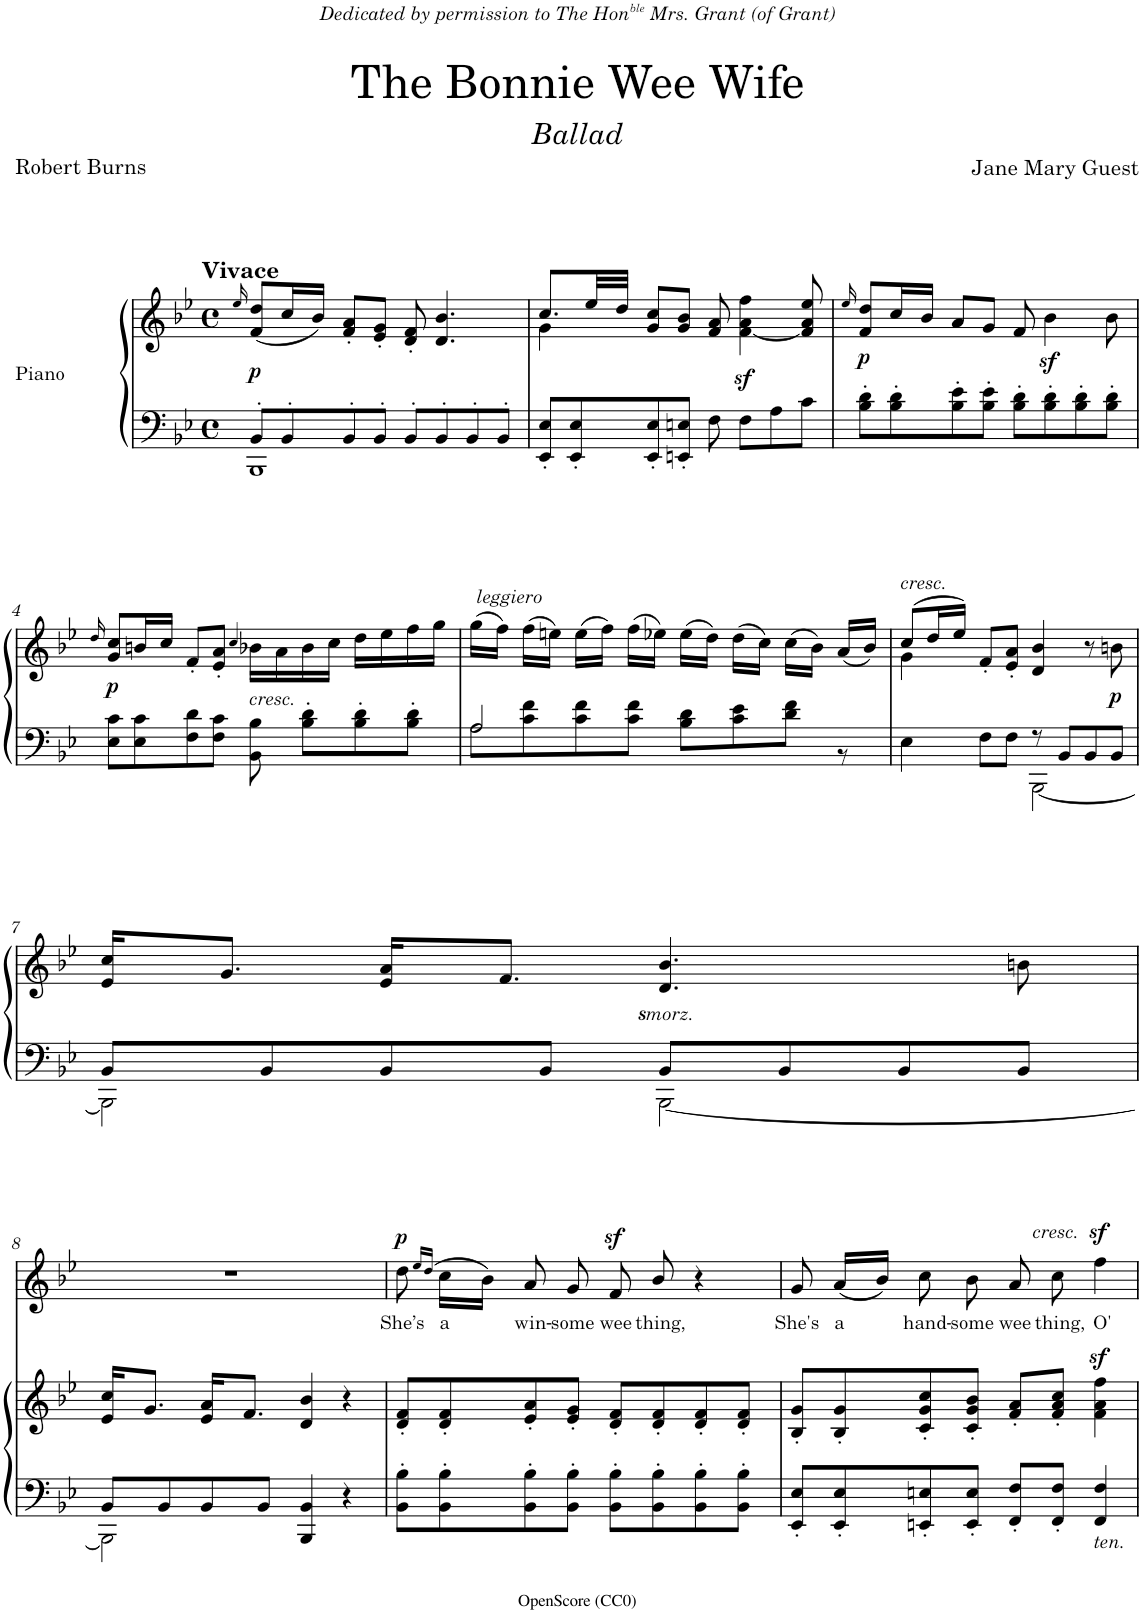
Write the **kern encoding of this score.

**kern	**kern	**dynam	**kern	**text	**dynam	**kern
*part3	*part3	*part3	*part2	*part2	*part2	*part1
*staff4	*staff3	*staff3/4	*staff2	*staff2	*staff2	*staff1
*I"Piano	*	*	*I"Voice	*	*	*I"Voice (cutaway)
*I'Pno	*	*	*	*	*	*
*	*	*	*	*	*	*stria5
*clefF4	*clefG2	*	*clefG2	*	*	*clefG2
*k[b-e-]	*k[b-e-]	*	*k[b-e-]	*	*	*k[b-e-]
*M4/4	*M4/4	*	*M4/4	*	*	*M4/4
*met(c)	*met(c)	*	*met(c)	*	*	*met(c)
=1	=1	=1	=1	=1	=1	=1
.	16qee-/	.	.	.	.	.
*^	*	*	*	*	*	*
!	!	!	!	!	!	!	!LO:TX:a:B:t=Vivace
!	!	!	!LO:DY:b	!	!	!	!
8BB-'/L	1BBB-	(8f/ 8dd/L	p	1r	.	.	1r
8BB-'/	.	16cc/L	.	.	.	.	.
.	.	16b-/JJ)	.	.	.	.	.
8BB-'/	.	8f/' 8a/'L	.	.	.	.	.
8BB-'/J	.	8e-/' 8g/'J	.	.	.	.	.
8BB-'/L	.	8d/' 8f/'	.	.	.	.	.
8BB-'/	.	4.d/ 4.b-/	.	.	.	.	.
8BB-'/	.	.	.	.	.	.	.
8BB-'/J	.	.	.	.	.	.	.
*v	*v	*	*	*	*	*	*
=2	=2	=2	=2	=2	=2	=2
*	*^	*	*	*	*	*
8EE-/' 8E-/'L	8.cc/L	4g\	.	1r	.	.	1r
8EE-/' 8E-/'	.	.	.	.	.	.	.
.	32ee-/LL	.	.	.	.	.	.
.	32dd/JJJ	.	.	.	.	.	.
8EE-/' 8E-/'	8g/ 8cc/L	2.ryy	.	.	.	.	.
8EEn/' 8En/'J	8g/ 8b-/J	.	.	.	.	.	.
8F\	8f/ 8a/	.	.	.	.	.	.
!	!	!	!LO:DY:b	!	!	!	!
8F\L	[4f\ 4a\ 4ff\	.	sf	.	.	.	.
8A\	.	.	.	.	.	.	.
8c\J	8f/] 8a/ 8ee-/	.	.	.	.	.	.
*	*v	*v	*	*	*	*	*
=3	=3	=3	=3	=3	=3	=3
.	16qee-/	.	.	.	.	.
!	!	!LO:DY:b	!	!	!	!
8B-\' 8d\'L	8f/ 8dd/L	p	1r	.	.	1r
8B-\' 8d\'	16cc/L	.	.	.	.	.
.	16b-/JJ	.	.	.	.	.
8B-\' 8e-\'	8a/L	.	.	.	.	.
8B-\' 8e-\'J	8g/J	.	.	.	.	.
8B-\' 8d\'L	8f/	.	.	.	.	.
8B-\' 8d\'	4b-z<\	.	.	.	.	.
8B-\' 8d\'	.	.	.	.	.	.
8B-\' 8d\'J	8b-\	.	.	.	.	.
!!LO:LB:g=z
=4	=4	=4	=4	=4	=4	=4
.	16qdd/	.	.	.	.	.
!	!	!LO:DY:b	!	!	!	!
8E-\ 8c\L	8g/ 8cc/L	p	1r	.	.	1r
8E-\ 8c\	16bn/L	.	.	.	.	.
.	16cc/JJ	.	.	.	.	.
8F\ 8d\	8f'/L	.	.	.	.	.
8F\ 8c\J	8e-/' 8a/'J	.	.	.	.	.
.	4qcc/	.	.	.	.	.
!	!LO:TX:b:i:t=cresc.	!	!	!	!	!
8BB-\ 8B-\	16b-X\LL	.	.	.	.	.
.	16a\	.	.	.	.	.
8B-\' 8d\'L	16b-\	.	.	.	.	.
.	16cc\JJ	.	.	.	.	.
8B-\' 8d\'	16dd\LL	.	.	.	.	.
.	16ee-\	.	.	.	.	.
8B-\' 8d\'J	16ff\	.	.	.	.	.
.	16gg\JJ	.	.	.	.	.
=5	=5	=5	=5	=5	=5	=5
*^	*	*	*	*	*	*
!	!LO:N:head=open	!	!	!	!	!	!
2A/	8A\L	(16gg\LL	.	1r	.	.	1r
!	!	!	!LO:DY:a	!	!	!	!
.	.	16ff\JJ)	other-dynamics	.	.	.	.
.	8c\ 8f\	(16ff\LL	.	.	.	.	.
.	.	16een\JJ)	.	.	.	.	.
.	8c\ 8f\	(16ee\LL	.	.	.	.	.
.	.	16ff\JJ)	.	.	.	.	.
.	8c\ 8f\J	(16ff\LL	.	.	.	.	.
.	.	16ee-X\JJ)	.	.	.	.	.
2ryy	8B-\ 8d\L	(16ee-\LL	.	.	.	.	.
.	.	16dd\JJ)	.	.	.	.	.
.	8c\ 8e-\	(16dd\LL	.	.	.	.	.
.	.	16cc\JJ)	.	.	.	.	.
.	8d\ 8f\J	(16cc\LL	.	.	.	.	.
.	.	16b-\JJ)	.	.	.	.	.
.	8r	(16a/LL	.	.	.	.	.
.	.	16b-/JJ)	.	.	.	.	.
=6	=6	=6	=6	=6	=6	=6	=6
*	*	*^	*	*	*	*	*
!	!	!LO:TX:a:i:t=cresc.	!	!	!	!	!	!
4E-\	2ryy	(8cc/L	4g\	.	1r	.	.	1r
.	.	16dd/L	.	.	.	.	.	.
.	.	16ee-/JJ)	.	.	.	.	.	.
8F\L	.	8f'/L	2.ryy	.	.	.	.	.
8F\J	.	8e-/' 8a/'J	.	.	.	.	.	.
8r	[2BBB-\	4d/ 4b-/	.	.	.	.	.	.
8BB-/L	.	.	.	.	.	.	.	.
8BB-/	.	8r	.	.	.	.	.	.
!	!	!	!	!LO:DY:b	!	!	!	!
8BB-/J	.	8bn\	.	p	.	.	.	.
*	*	*v	*v	*	*	*	*	*
!!LO:LB:g=z
=7	=7	=7	=7	=7	=7	=7	=7
8BB-/L	2BBB-\]	16e-/ 16cc/KL	.	1r	.	.	1r
.	.	8.g/J	.	.	.	.	.
8BB-/	.	.	.	.	.	.	.
8BB-/	.	16e-/ 16a/KL	.	.	.	.	.
.	.	8.f/J	.	.	.	.	.
8BB-/J	.	.	.	.	.	.	.
!	!	!	!LO:DY:b	!	!	!	!
!	!	!	!LO:DY:n=1:b	!	!	!	!
8BB-/L	[2BBB-\	4.d/ 4.b-/	other-dynamics other-dynamics	.	.	.	.
8BB-/	.	.	.	.	.	.	.
8BB-/	.	.	.	.	.	.	.
8BB-/J	.	8bn\	.	.	.	.	.
!!LO:LB:g=z
=8	=8	=8	=8	=8	=8	=8	=8
8BB-/L	2BBB-\]	16e-/ 16cc/KL	.	1r	.	.	1r
.	.	8.g/J	.	.	.	.	.
8BB-/	.	.	.	.	.	.	.
8BB-/	.	16e-/ 16a/KL	.	.	.	.	.
.	.	8.f/J	.	.	.	.	.
8BB-/J	.	.	.	.	.	.	.
4BBB-/ 4BB-/	2ryy	4d/ 4b-/	.	.	.	.	.
4r	.	4r	.	.	.	.	.
*v	*v	*	*	*	*	*	*
=9	=9	=9	=9	=9	=9	=9
!	!	!	!	!LO:LY:b	!LO:DY:a	!
8BB-\' 8B-\'L	8d/' 8f/'L	.	8dd\	She’s	p	1r
.	.	.	16qee-/LL	.	.	.
.	.	.	(>16qdd/JJ	.	.	.
!	!	!	!	!LO:LY:b	!	!
8BB-\' 8B-\'	8d/' 8f/'	.	16cc\LL	a	.	.
.	.	.	16b-\JJ)	.	.	.
!	!	!	!	!LO:LY:b	!	!
8BB-\' 8B-\'	8e-/' 8a/'	.	8a/	win-	.	.
!	!	!	!	!LO:LY:b	!	!
8BB-\' 8B-\'J	8e-/' 8g/'J	.	8g/	-some	.	.
!	!	!	!	!LO:LY:b	!	!
8BB-\' 8B-\'L	8d/' 8f/'L	.	8fz>/	wee	.	.
!	!	!	!	!LO:LY:b	!	!
8BB-\' 8B-\'	8d/' 8f/'	.	8b-/	thing,	.	.
8BB-\' 8B-\'	8d/' 8f/'	.	4r	.	.	.
8BB-\' 8B-\'J	8d/' 8f/'J	.	.	.	.	.
=10	=10	=10	=10	=10	=10	=10
!	!	!	!	!LO:LY:b	!	!
8EE-/' 8E-/'L	8B-/' 8g/'L	.	8g/	She's	.	1r
!	!	!	!	!LO:LY:b	!	!
8EE-/' 8E-/'	8B-/' 8g/'	.	(16a/LL	a	.	.
.	.	.	16b-/JJ)	.	.	.
!	!	!	!	!LO:LY:b	!	!
8EEn/' 8En/'	8c/' 8g/' 8cc/'	.	8cc\	hand-	.	.
!	!	!	!	!LO:LY:b	!	!
8EE/' 8E/'J	8c/' 8g/' 8b-/'J	.	8b-\	-some	.	.
!	!	!	!	!LO:LY:b	!	!
8FF/' 8F/'L	8f/' 8a/'L	.	8a/	wee	.	.
!	!	!	!LO:TX:a:i:t=cresc.	!	!	!
!	!	!	!	!LO:LY:b	!	!
8FF/' 8F/'J	8f/' 8a/' 8cc/'J	.	8cc\	thing,	.	.
!LO:TX:b:i:t=ten.	!	!	!	!	!	!
!	!	!	!	!LO:LY:b	!	!
4FF/~ 4F/~	4f\z> 4a\z> 4ff\z>	.	4ffz>\	O'	.	.
=	=	=	=	=	=	=
*-	*-	*-	*-	*-	*-	*-
